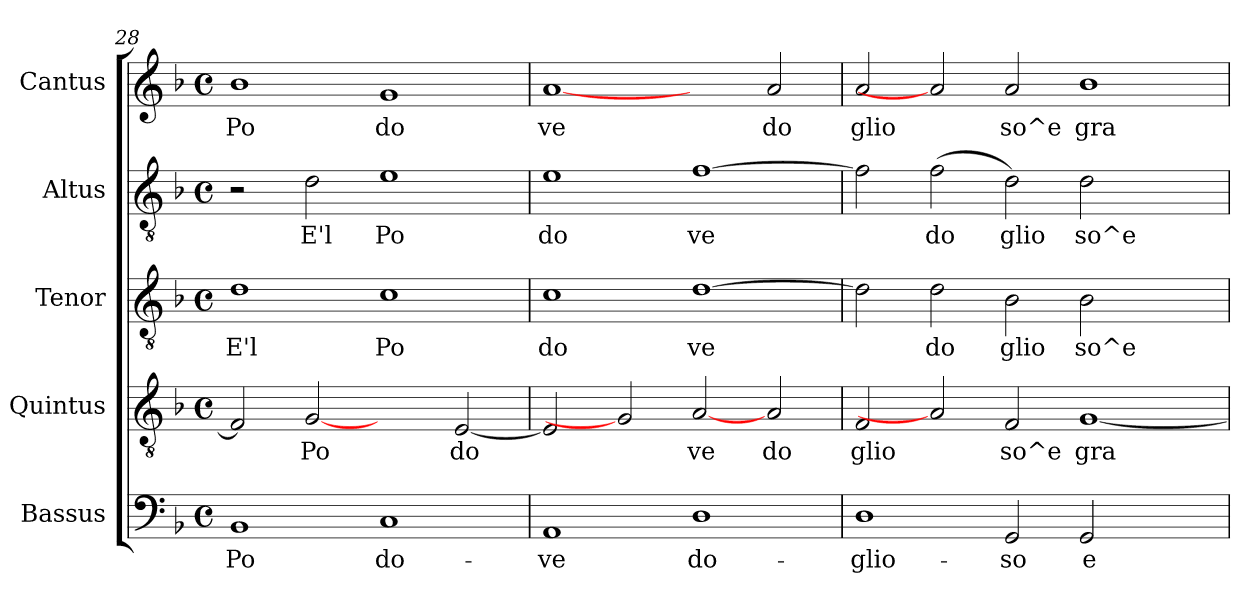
**kern	**text	**kern	**text	**kern	**text	**kern	**text	**kern	**text
*part5	*part5	*part4	*part4	*part3	*part3	*part2	*part2	*part1	*part1
*staff5	*staff5	*staff4	*staff4	*staff3	*staff3	*staff2	*staff2	*staff1	*staff1
*I"Bassus	*	*I"Quintus	*	*I"Tenor	*	*I"Altus	*	*I"Cantus	*
!!LO:LB:g=z
*clefF4	*	*clefGv2	*	*clefGv2	*	*clefGv2	*	*clefG2	*
*k[b-]	*	*k[b-]	*	*k[b-]	*	*k[b-]	*	*k[b-]	*
*F:	*	*F:	*	*F:	*	*F:	*	*F:	*
*M4/4	*	*M4/4	*	*M4/4	*	*M4/4	*	*M4/4	*
*met(c)	*	*met(c)	*	*met(c)	*	*met(c)	*	*met(c)	*
=28	=28	=28	=28	=28	=28	=28	=28	=28	=28
!	!LO:LY:b:cj	!	!LO:LY:b:cj	!	!LO:LY:b:cj	!	!	!	!LO:LY:b:cj
1BB-	Po	2F/]	.	1d	E'l	2r	.	1b-	Po
!	!	!	!LO:LY:b:cj	!	!	!	!LO:LY:b:cj	!	!
.	.	[2G	Po	.	.	2d\	E'l	.	.
!	!LO:LY:b:cj	!	!	!	!LO:LY:b:cj	!	!LO:LY:b:cj	!	!LO:LY:b:cj
1C	do-	2ryy	.	1c	Po	1e	Po	1g	do
!	!	!	!LO:LY:b:cj	!	!	!	!	!	!
.	.	[<2E/	do	.	.	.	.	.	.
=29	=29	=29	=29	=29	=29	=29	=29	=29	=29
!	!LO:LY:b:cj	!	!LO:LY:b:cj	!	!LO:LY:b:cj	!	!LO:LY:b:cj	!	!LO:LY:b:cj
1AA	-ve	2E/]	.	1c	do	1e	do	[1a	ve
.	.	2G]	.	.	.	.	.	.	.
!	!LO:LY:b:cj	!	!LO:LY:b:cj	!	!LO:LY:b:cj	!	!LO:LY:b:cj	!	!
1D	do-	[2A	ve	[>1d	ve	[>1f	ve	2ryy	.
!	!	!	!LO:LY:b:cj	!	!	!	!	!	!LO:LY:b:cj
.	.	2A/	do	.	.	.	.	2a/	do
=30	=30	=30	=30	=30	=30	=30	=30	=30	=30
!	!LO:LY:b:cj	!	!LO:LY:b:cj	!	!LO:LY:b:cj	!	!LO:LY:b:cj	!	!LO:LY:b:cj
1D	-glio-	2F/	glio	2d\]	.	2f\]	.	2a/	glio
!	!	!	!	!	!LO:LY:b:cj	!	!LO:LY:b:cj	!	!
.	.	2A]	.	2d\	do	(>2f\	do	2a]	.
!	!LO:LY:b:cj	!	!LO:LY:b:cj	!	!LO:LY:b:cj	!	!LO:LY:b:cj	!	!LO:LY:b:cj
2GG/	-so	2F/	so^e	2B-\	glio	2d\)	glio	2a/	so^e
!	!LO:LY:b:cj	!	!LO:LY:b:cj	!	!LO:LY:b:cj	!	!LO:LY:b:cj	!	!LO:LY:b:cj
2GG/	e	[<1G	gra	2B-\	so^e	2d\	so^e	1b-	gra
2ryy	.	.	.	2ryy	.	2ryy	.	.	.
=	=	=	=	=	=	=	=	=	=
*-	*-	*-	*-	*-	*-	*-	*-	*-	*-
